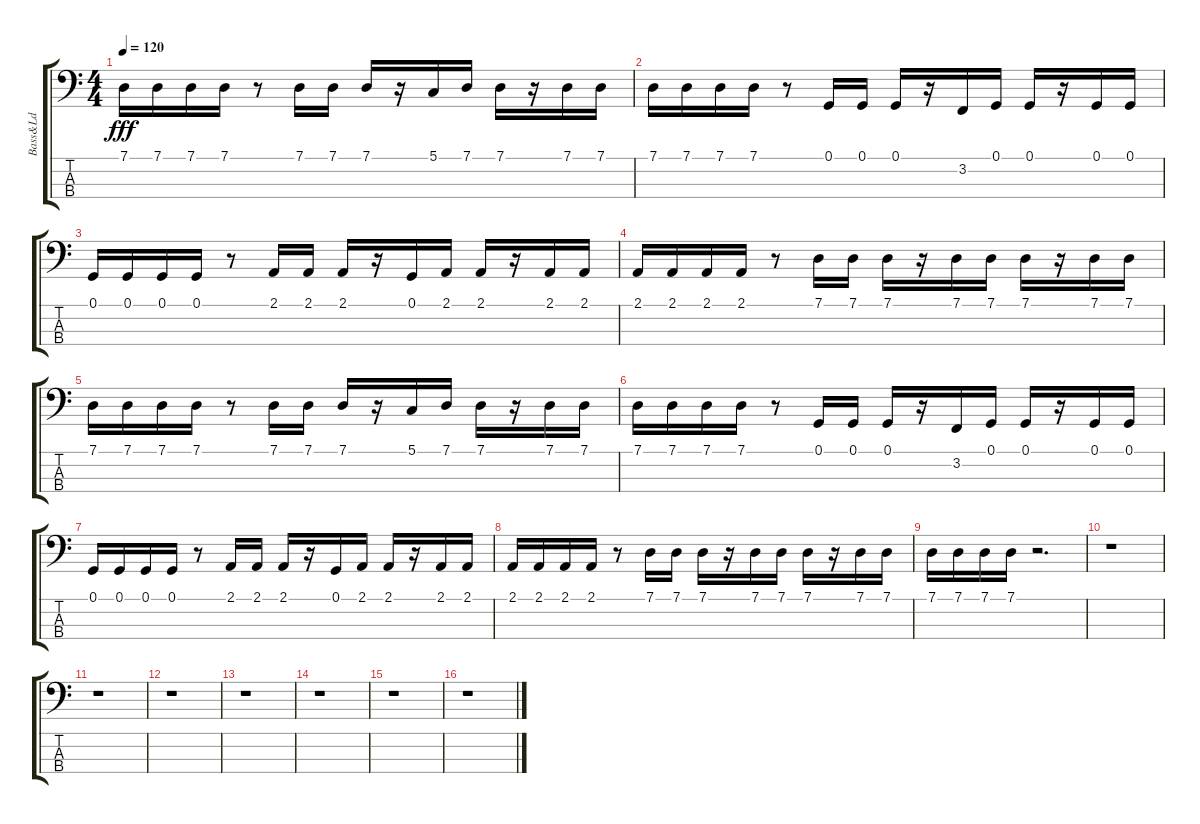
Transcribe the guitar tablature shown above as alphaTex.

\track ("Bass&Ld" "Bass&Ld") {instrument lead8bassandlead}
\staff {score tabs}
\tuning (G2 D2 A1 E1) {hide}
\ts (4 4)
\tempo 120
\clef f4
\ks c
7.1.16{dy fff} 7.1.16 7.1.16 7.1.16 r.8 7.1.16 7.1.16 7.1.16 r.16 5.1.16 7.1.16 7.1.16 r.16 7.1.16 7.1.16 |
7.1.16 7.1.16 7.1.16 7.1.16 r.8 0.1.16 0.1.16 0.1.16 r.16 3.2.16 0.1.16 0.1.16 r.16 0.1.16 0.1.16 |
0.1.16 0.1.16 0.1.16 0.1.16 r.8 2.1.16 2.1.16 2.1.16 r.16 0.1.16 2.1.16 2.1.16 r.16 2.1.16 2.1.16 |
2.1.16 2.1.16 2.1.16 2.1.16 r.8 7.1.16 7.1.16 7.1.16 r.16 7.1.16 7.1.16 7.1.16 r.16 7.1.16 7.1.16 |
7.1.16 7.1.16 7.1.16 7.1.16 r.8 7.1.16 7.1.16 7.1.16 r.16 5.1.16 7.1.16 7.1.16 r.16 7.1.16 7.1.16 |
7.1.16 7.1.16 7.1.16 7.1.16 r.8 0.1.16 0.1.16 0.1.16 r.16 3.2.16 0.1.16 0.1.16 r.16 0.1.16 0.1.16 |
0.1.16 0.1.16 0.1.16 0.1.16 r.8 2.1.16 2.1.16 2.1.16 r.16 0.1.16 2.1.16 2.1.16 r.16 2.1.16 2.1.16 |
2.1.16 2.1.16 2.1.16 2.1.16 r.8 7.1.16 7.1.16 7.1.16 r.16 7.1.16 7.1.16 7.1.16 r.16 7.1.16 7.1.16 |
7.1.16 7.1.16 7.1.16 7.1.16 r.2{d} |
r.1 |
r.1 |
r.1 |
r.1 |
r.1 |
r.1 |
r.1
